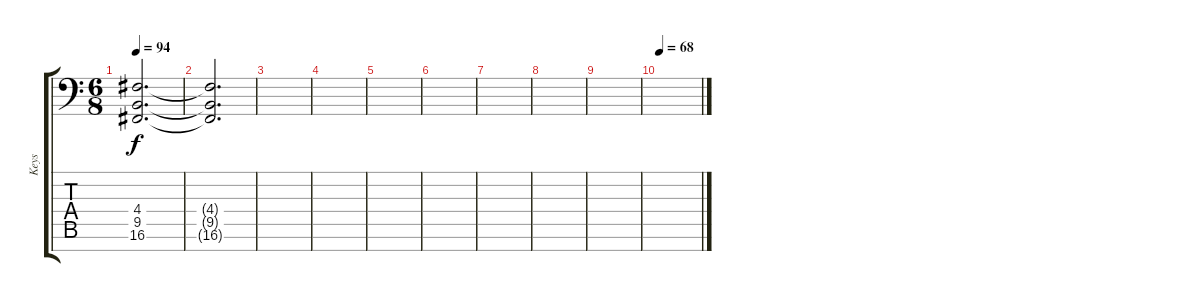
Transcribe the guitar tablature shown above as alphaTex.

\track ("Keys" "Keys") {instrument choiraahs}
\staff {score tabs}
\tuning (D6 D5 D4 D3 D2 D1 D0) {hide}
\ts (6 8)
\tempo 94
\clef f4
\ks c
(4.4{t} 9.5{t} 16.6{t}).2{d dy f} |
(4.4{t} 9.5{t} 16.6{t}).2{d} |
|
|
|
|
|
|
|
\tempo 68
